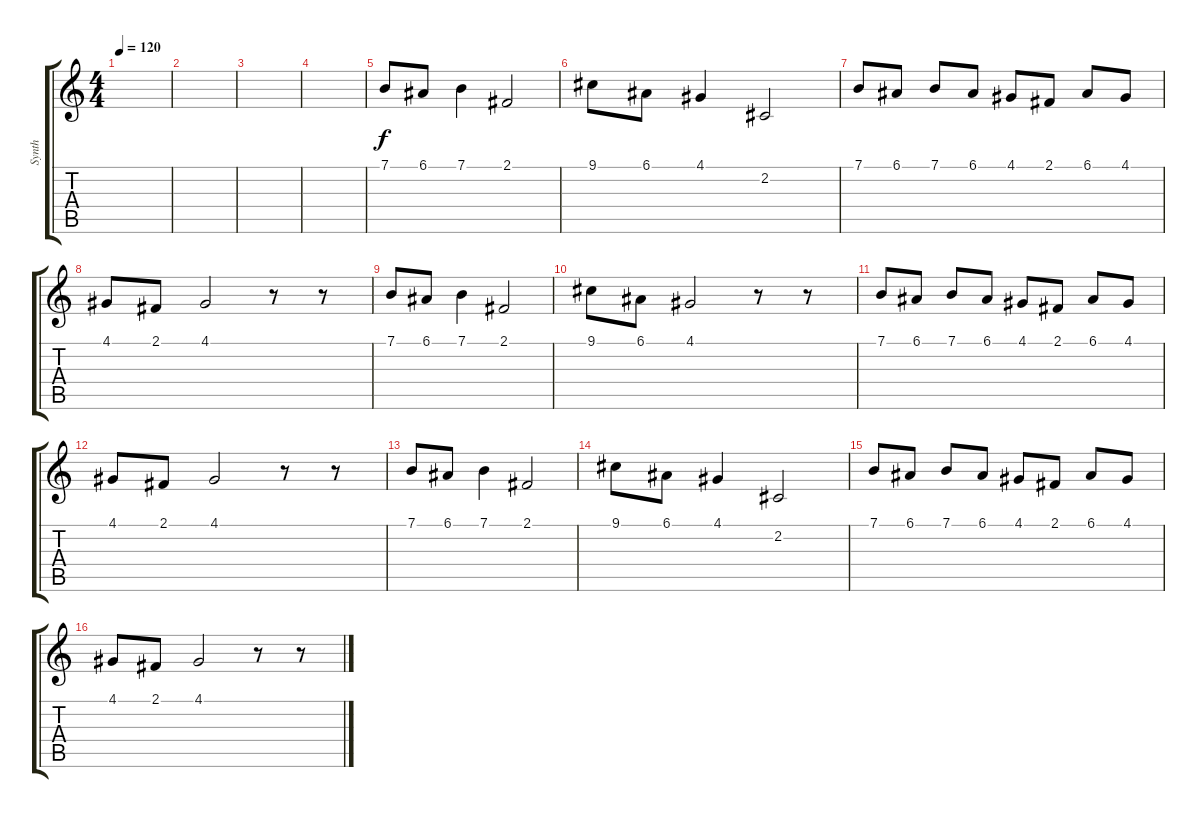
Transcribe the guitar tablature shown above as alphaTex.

\track ("Synth" "Synth") {instrument lead2sawtooth}
\staff {score tabs}
\tuning (E4 B3 G3 D3 A2 E2) {hide}
\ts (4 4)
\tempo 120
\clef g2
\ks c
|
|
|
|
7.1.8 6.1.8 7.1.4 2.1.2 |
9.1.8 6.1.8 4.1.4 2.2.2 |
7.1.8 6.1.8 7.1.8 6.1.8 4.1.8 2.1.8 6.1.8 4.1.8 |
4.1.8 2.1.8 4.1.2 r.8 r.8 |
7.1.8 6.1.8 7.1.4 2.1.2 |
9.1.8 6.1.8 4.1.2 r.8 r.8 |
7.1.8 6.1.8 7.1.8 6.1.8 4.1.8 2.1.8 6.1.8 4.1.8 |
4.1.8 2.1.8 4.1.2 r.8 r.8 |
7.1.8 6.1.8 7.1.4 2.1.2 |
9.1.8 6.1.8 4.1.4 2.2.2 |
7.1.8 6.1.8 7.1.8 6.1.8 4.1.8 2.1.8 6.1.8 4.1.8 |
4.1.8 2.1.8 4.1.2 r.8 r.8
